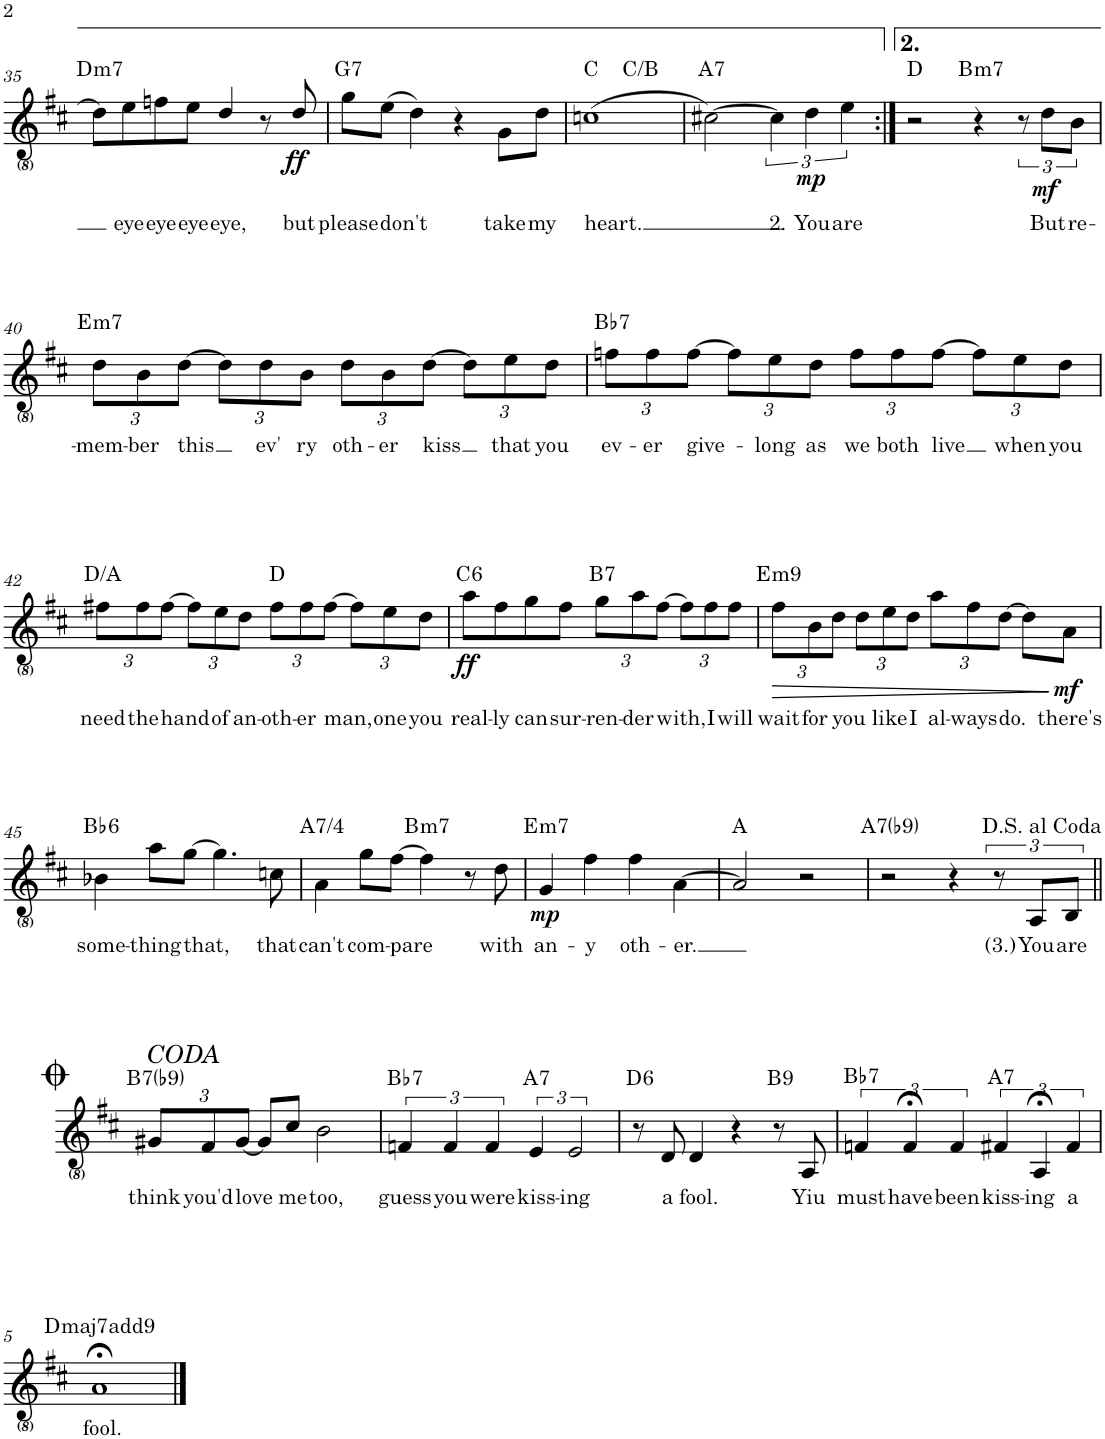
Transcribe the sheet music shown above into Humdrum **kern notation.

**kern	**text	**dynam	**harte
*part1	*part1	*part1	*part1
*staff1	*staff1	*staff1	*
*I"Voz	*	*	*
*I'V	*	*	*
!!LO:PB:g=z
*clefG2	*	*	*
*k[f#c#]	*	*	*
*M4/4	*	*	*
=35	=35	=35	=35
!	!	!	!LO:H:kt=m7
8dd\L]	.	.	D:min7
!	!LO:LY:b	!	!
8ee\	eye	.	.
!	!LO:LY:b	!	!
8ffn\	eye	.	.
!	!LO:LY:b	!	!
8ee\J	eye	.	.
!	!LO:LY:b	!	!
4dd/	eye,	.	.
8r	.	.	.
!	!LO:LY:b	!LO:DY:b	!
8dd/	but	ff	.
=36	=36	=36	=36
!	!LO:LY:b	!	!LO:H:kt=7
8gg\L	please	.	G:7
!	!LO:LY:b	!	!
(8ee\J	don't	.	.
4dd\)	.	.	.
4r	.	.	.
!	!LO:LY:b	!	!
8g\L	take	.	.
!	!LO:LY:b	!	!
8dd\J	my	.	.
=37	=37	=37	=37
!	!LO:LY:b	!	!
*^	*	*	*
(1ccn	2ryy	heart.	.	C:maj
.	2ryy	.	.	C:maj/7
=38	=38	=38	=38	=38
!	!	!	!	!LO:H:kt=7
*v	*v	*	*	*
[2cc#X\)	.	.	A:7
!	!LO:LY:b	!	!
6cc#\]	2.	.	.
!	!LO:LY:b	!LO:DY:b	!
6dd\	You	mp	.
!	!LO:LY:b	!	!
6ee\	are	.	.
=39:|!	=39:|!	=39:|!	=39:|!
2r	.	.	D:maj
!	!	!	!LO:H:kt=m7
4r	.	.	B:min7
12r	.	.	.
!	!LO:LY:b	!LO:DY:b	!
12dd\L	But	mf	.
!	!LO:LY:b	!	!
12b\J	re-	.	.
!!LO:LB:g=z
=40	=40	=40	=40
*Xbrackettup	*	*	*
!	!LO:LY:b	!	!LO:H:kt=m7
12dd\L	-mem-	.	E:min7
!	!LO:LY:b	!	!
12b\	-ber	.	.
!	!LO:LY:b	!	!
[>12dd\J	this	.	.
12dd\L]	.	.	.
!	!LO:LY:b	!	!
12dd\	ev'	.	.
!	!LO:LY:b	!	!
12b\J	ry	.	.
!	!LO:LY:b	!	!
12dd\L	oth-	.	.
!	!LO:LY:b	!	!
12b\	-er	.	.
!	!LO:LY:b	!	!
[>12dd\J	kiss	.	.
12dd\L]	.	.	.
!	!LO:LY:b	!	!
12ee\	that	.	.
!	!LO:LY:b	!	!
12dd\J	you	.	.
=41	=41	=41	=41
!	!LO:LY:b	!	!LO:H:kt=7
12ffn\L	ev-	.	Bb:7
!	!LO:LY:b	!	!
12ff\	-er	.	.
!	!LO:LY:b	!	!
[>12ff\J	give-	.	.
12ff\L]	.	.	.
!	!LO:LY:b	!	!
12ee\	-long	.	.
!	!LO:LY:b	!	!
12dd\J	as	.	.
!	!LO:LY:b	!	!
12ff\L	we	.	.
!	!LO:LY:b	!	!
12ff\	both	.	.
!	!LO:LY:b	!	!
[>12ff\J	live	.	.
12ff\L]	.	.	.
!	!LO:LY:b	!	!
12ee\	when	.	.
!	!LO:LY:b	!	!
12dd\J	you	.	.
!!LO:LB:g=z
=42	=42	=42	=42
!	!LO:LY:b	!	!
12ff#X\L	need	.	D:maj/5
!	!LO:LY:b	!	!
12ff#\	the	.	.
!	!LO:LY:b	!	!
[>12ff#\J	hand	.	.
12ff#\L]	.	.	.
!	!LO:LY:b	!	!
12ee\	of	.	.
!	!LO:LY:b	!	!
12dd\J	an-	.	.
!	!LO:LY:b	!	!
12ff#\L	-oth-	.	D:maj
!	!LO:LY:b	!	!
12ff#\	-er	.	.
!	!LO:LY:b	!	!
[>12ff#\J	man,	.	.
12ff#\L]	.	.	.
!	!LO:LY:b	!	!
12ee\	one	.	.
!	!LO:LY:b	!	!
12dd\J	you	.	.
=43	=43	=43	=43
!	!LO:LY:b	!LO:DY:b	!LO:H:kt=6
8aa\L	real-	ff	C:maj6
!	!LO:LY:b	!	!
8ff#\	-ly	.	.
!	!LO:LY:b	!	!
8gg\	can	.	.
!	!LO:LY:b	!	!
8ff#\J	sur-	.	.
!	!LO:LY:b	!	!LO:H:kt=7
12gg\L	-ren-	.	B:7
!	!LO:LY:b	!	!
12aa\	-der	.	.
!	!LO:LY:b	!	!
[12ff#\J	with,	.	.
12ff#\L]	.	.	.
!	!LO:LY:b	!	!
12ff#\	I	.	.
!	!LO:LY:b	!	!
12ff#\J	will	.	.
=44	=44	=44	=44
!	!LO:LY:b	!LO:HP:b	!LO:H:kt=m9
12ff#\L	wait	>	E:min9
!	!LO:LY:b	!	!
12b\	for	.	.
!	!LO:LY:b	!	!
12dd\J	you	.	.
12dd\L	.	.	.
!	!LO:LY:b	!	!
12ee\	like	.	.
!	!LO:LY:b	!	!
12dd\J	I	.	.
!	!LO:LY:b	!	!
12aa\L	al-	.	.
!	!LO:LY:b	!	!
12ff#\	-ways	.	.
!	!LO:LY:b	!	!
[12dd\J	do.	.	.
8dd\L]	.	.	.
!	!LO:LY:b	!LO:DY:n=1:b	!
8a\J	there's	] mf	.
!!LO:LB:g=z
=45	=45	=45	=45
!	!LO:LY:b	!	!LO:H:kt=6
4b-X\	some-	.	Bb:maj6
!	!LO:LY:b	!	!
8aa\L	-thing	.	.
!	!LO:LY:b	!	!
[>8gg\J	that,	.	.
4.gg\]	.	.	.
!	!LO:LY:b	!	!
8ccn\	that	.	.
=46	=46	=46	=46
!	!LO:LY:b	!	!LO:H:kt=7/4
4a\	can't	.	A:maj
!	!LO:LY:b	!	!
8gg\L	com-	.	.
!	!LO:LY:b	!	!
[>8ff#\J	-pare	.	.
!	!	!	!LO:H:kt=m7
4ff#\]	.	.	B:min7
8r	.	.	.
!	!LO:LY:b	!	!
8dd\	with	.	.
=47	=47	=47	=47
!	!LO:LY:b	!LO:DY:b	!LO:H:kt=m7
4g/	an-	mp	E:min7
!	!LO:LY:b	!	!
4ff#\	-y	.	.
!	!LO:LY:b	!	!
4ff#\	oth-	.	.
!	!LO:LY:b	!	!
[4a\	-er.	.	.
=48	=48	=48	=48
2a/]	.	.	A:maj
2r	.	.	.
=49	=49	=49	=49
!	!	!	!LO:H:kt=7
2r	.	.	A:7(b9)
4r	.	.	.
*brackettup	*	*	*
!	!LO:LY:b	!	!
12r	(3.)	.	.
!	!LO:LY:b	!	!
12A/L	You	.	.
!	!LO:LY:b	!	!
12B/J	are	.	.
!!LO:LB:g=z
=1||	=1||	=1||	=1||
*Xbrackettup	*	*	*
!	!LO:LY:b	!	!LO:H:kt=7
12g#X/L	think	.	B:7(b9)
!	!LO:LY:b	!	!
12f#/	you'd	.	.
!	!LO:LY:b	!	!
[12g#/J	love	.	.
8g#/L]	.	.	.
!	!LO:LY:b	!	!
8cc#/J	me	.	.
!	!LO:LY:b	!	!
2b\	too,	.	.
=2	=2	=2	=2
*brackettup	*	*	*
!	!LO:LY:b	!	!LO:H:kt=7
6fn/	guess	.	Bb:7
!	!LO:LY:b	!	!
6f/	you	.	.
!	!LO:LY:b	!	!
6f/	were	.	.
!	!LO:LY:b	!	!LO:H:kt=7
6e/	kiss-	.	A:7
!	!LO:LY:b	!	!
3e/	-ing	.	.
=3	=3	=3	=3
!	!	!	!LO:H:kt=6
8r	.	.	D:maj6
!	!LO:LY:b	!	!
8d/	a	.	.
!	!LO:LY:b	!	!
4d/	fool.	.	.
4r	.	.	.
!	!	!	!LO:H:kt=9
8r	.	.	B:9
!	!LO:LY:b	!	!
8A/	Yiu	.	.
=4	=4	=4	=4
!	!LO:LY:b	!	!LO:H:kt=7
6fn/	must	.	Bb:7
!	!LO:LY:b	!	!
6f;</	have	.	.
!	!LO:LY:b	!	!
6f/	been	.	.
!	!LO:LY:b	!	!LO:H:kt=7
6f#X/	kiss-	.	A:7
!	!LO:LY:b	!	!
6A;</	-ing	.	.
!	!LO:LY:b	!	!
6f#/	a	.	.
!!LO:LB:g=z
=5	=5	=5	=5
!	!LO:LY:b	!	!LO:H:kt=maj7
1a;<	fool.	.	D:maj7(9)
==	==	==	==
*-	*-	*-	*-
